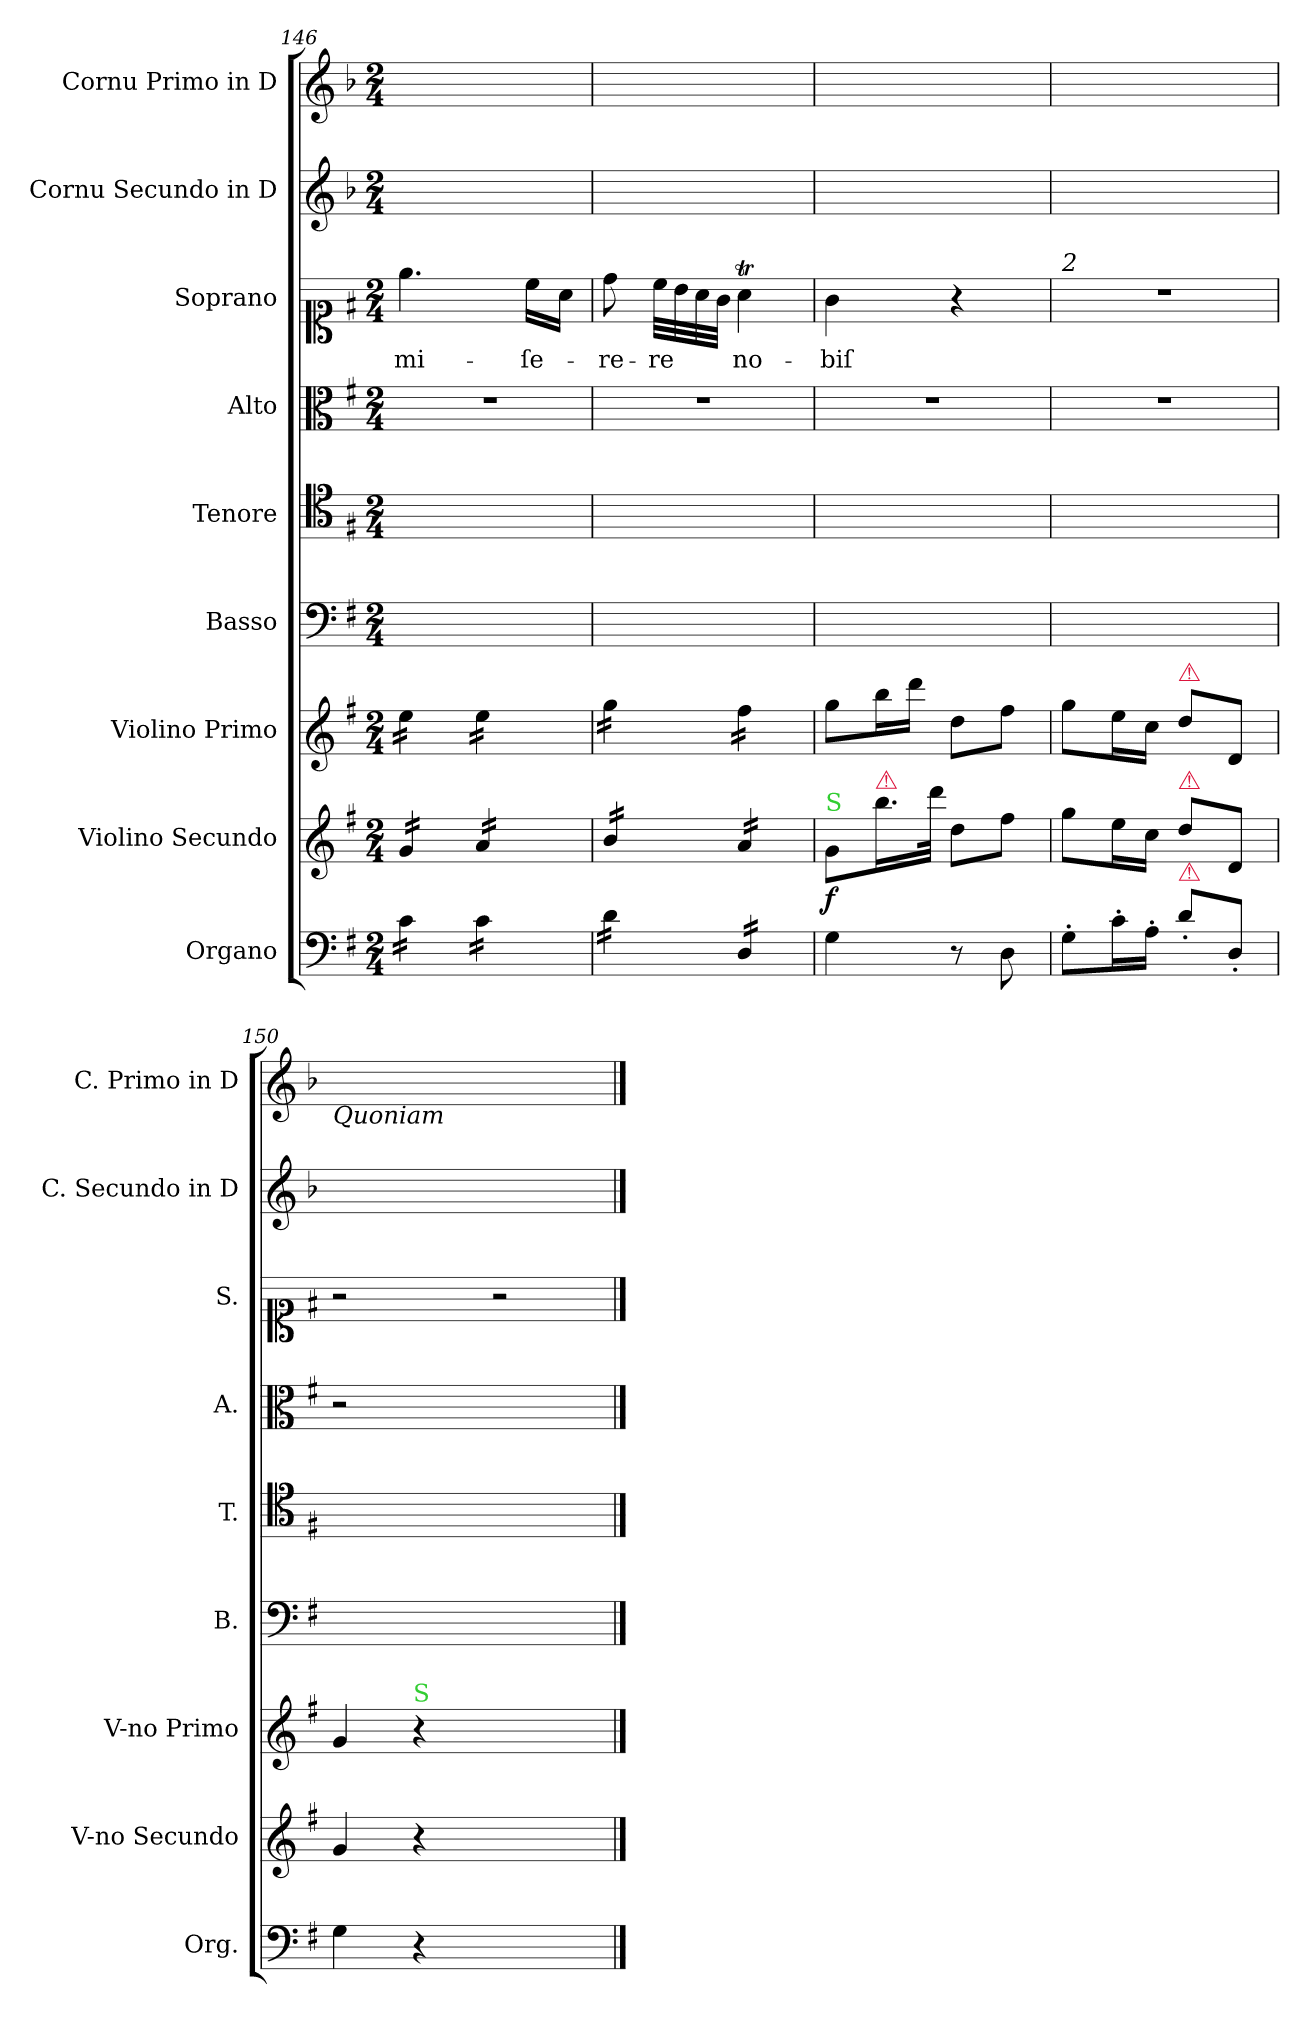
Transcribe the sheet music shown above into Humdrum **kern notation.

**kern	**kern	**dynam	**kern	**kern	**kern	**kern	**kern	**text	**kern	**kern
*part9	*part8	*part8	*part7	*part6	*part5	*part4	*part3	*part3	*part2	*part1
*staff9	*staff8	*staff8	*staff7	*staff6	*staff5	*staff4	*staff3	*staff3	*staff2	*staff1
*I"Organo	*I"Violino Secundo	*	*I"Violino Primo	*I"Basso	*I"Tenore	*I"Alto	*I"Soprano	*	*I"Cornu Secundo in D	*I"Cornu Primo in D
*I'Org.	*I'V-no Secundo	*	*I'V-no Primo	*I'B.	*I'T.	*I'A.	*I'S.	*	*I'C. Secundo in D	*I'C. Primo in D
*clefF4	*clefG2	*	*clefG2	*clefF4	*clefC4	*clefC3	*clefC1	*	*clefG2	*clefG2
*	*	*	*	*	*	*	*	*	*ITrd6c10	*ITrd6c10
*k[f#]	*k[f#]	*	*k[f#]	*k[f#]	*k[f#]	*k[f#]	*k[f#]	*	*k[f#]	*k[f#]
*M2/4	*M2/4	*	*M2/4	*M2/4	*M2/4	*M2/4	*M2/4	*	*M2/4	*M2/4
=146	=146	=146	=146	=146	=146	=146	=146	=146	=146	=146
*tremolo	*	*	*	*	*	*	*	*	*	*
*	*tremolo	*	*	*	*	*	*	*	*	*
*	*	*	*tremolo	*	*	*	*	*	*	*
16c\LL	16g/LL	.	16ee\LL	2ryy	2ryy	2r	4.ee\	mi-	2ryy	2ryy
16c\	16g/	.	16ee\	.	.	.	.	.	.	.
16c\	16g/	.	16ee\	.	.	.	.	.	.	.
16c\JJ	16g/JJ	.	16ee\JJ	.	.	.	.	.	.	.
16c\LL	16a/LL	.	16ee\LL	.	.	.	.	.	.	.
16c\	16a/	.	16ee\	.	.	.	.	.	.	.
16c\	16a/	.	16ee\	.	.	.	16cc\LL	-ſe-	.	.
16c\JJ	16a/JJ	.	16ee\JJ	.	.	.	16a\JJ	.	.	.
=147	=147	=147	=147	=147	=147	=147	=147	=147	=147	=147
16d\LL	16b/LL	.	16gg\LL	2ryy	2ryy	2r	8dd\	-re-	2ryy	2ryy
16d\	16b/	.	16gg\	.	.	.	.	.	.	.
16d\	16b/	.	16gg\	.	.	.	32cc\LLL	-re	.	.
.	.	.	.	.	.	.	32b\	.	.	.
16d\JJ	16b/JJ	.	16gg\JJ	.	.	.	32a\	.	.	.
.	.	.	.	.	.	.	32g\JJJ	.	.	.
16D/LL	16a/LL	.	16ff#\LL	.	.	.	4aT\	no-	.	.
16D/	16a/	.	16ff#\	.	.	.	.	.	.	.
16D/	16a/	.	16ff#\	.	.	.	.	.	.	.
16D/JJ	16a/JJ	.	16ff#\JJ	.	.	.	.	.	.	.
*	*	*	*Xtremolo	*	*	*	*	*	*	*
*	*Xtremolo	*	*	*	*	*	*	*	*	*
*Xtremolo	*	*	*	*	*	*	*	*	*	*
=148	=148	=148	=148	=148	=148	=148	=148	=148	=148	=148
!	!LO:TX:a:color=limegreen:t=S	!	!	!	!	!	!	!	!	!
4G\	8g/L	f	8gg\L	2ryy	2ryy	2r	4g\	-biſ	2ryy	2ryy
!	!LO:TX:a:color=crimson:t=⚠	!	!	!	!	!	!	!	!	!
.	16.bb\L	.	16bb\L	.	.	.	.	.	.	.
.	.	.	16ddd\JJ	.	.	.	.	.	.	.
.	32ddd\JJk	.	.	.	.	.	.	.	.	.
8r	8dd\L	.	8dd\L	.	.	.	4r	.	.	.
8D\	8ff#\J	.	8ff#\J	.	.	.	.	.	.	.
=149	=149	=149	=149	=149	=149	=149	=149	=149	=149	=149
!	!	!	!	!	!	!	!LO:TX:a:i:t=2	!	!	!
8G'\L	8gg\L	.	8gg\L	2ryy	2ryy	2r	2r	.	2ryy	2ryy
16c'\L	16ee\L	.	16ee\L	.	.	.	.	.	.	.
16A'\JJ	16cc\JJ	.	16cc\JJ	.	.	.	.	.	.	.
!	!	!	!LO:TX:a:color=crimson:t=⚠	!	!	!	!	!	!	!
!	!LO:TX:a:color=crimson:t=⚠	!	!	!	!	!	!	!	!	!
!LO:TX:a:color=crimson:t=⚠	!	!	!	!	!	!	!	!	!	!
8d'\L	8dd\L	.	8dd\L	.	.	.	.	.	.	.
8D'/J	8d/J	.	8d/J	.	.	.	.	.	.	.
=150	=150	=150	=150	=150	=150	=150	=150	=150	=150	=150
!	!	!	!	!	!	!	!	!	!	!LO:TX:b:i:t=Quoniam
4G\	4g/	.	4g/	2ryy	2ryy	2r	2r	.	2ryy	2ryy
!	!	!	!LO:TX:a:color=limegreen:t=S	!	!	!	!	!	!	!
4r	4r	.	4r	.	.	.	.	.	.	.
2ryy	2ryy	.	2ryy	2ryy	2ryy	2ryy	2r	.	2ryy	2ryy
==	==	==	==	==	==	==	==	==	==	==
*-	*-	*-	*-	*-	*-	*-	*-	*-	*-	*-
